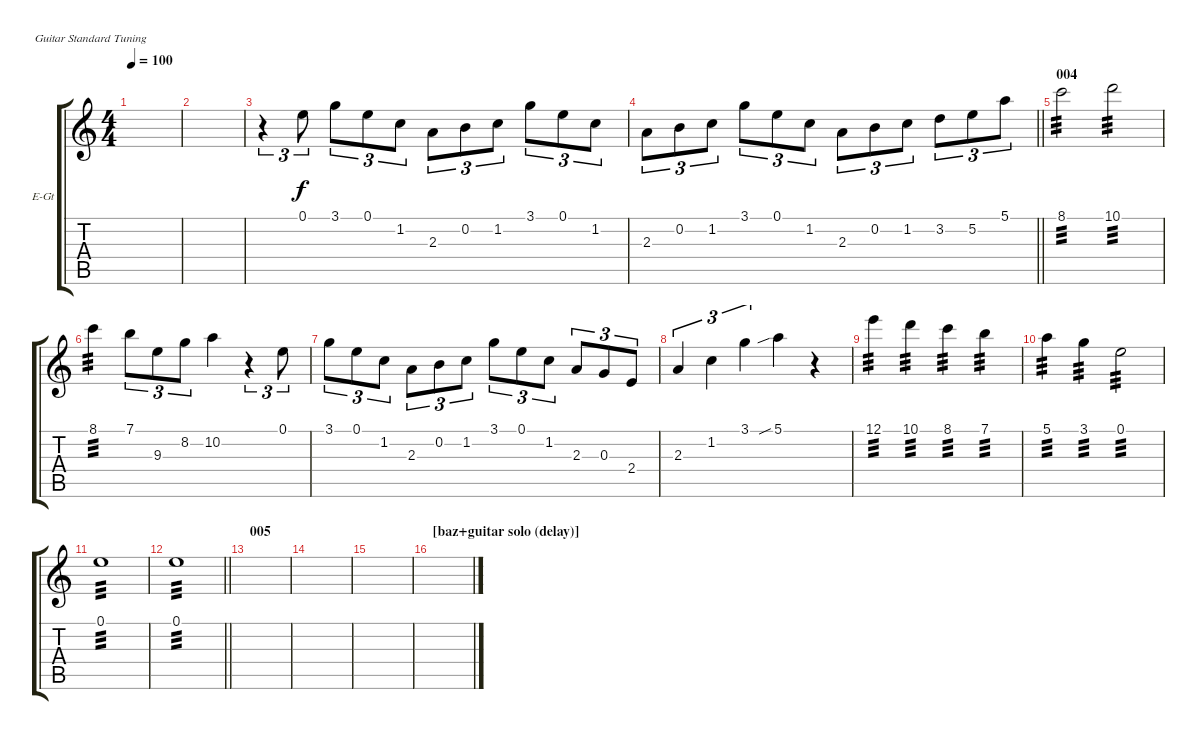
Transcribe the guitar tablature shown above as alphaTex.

\bracketExtendMode groupsimilarinstruments
\firstSystemTrackNameOrientation horizontal
\otherSystemsTrackNameOrientation horizontal
\track ("guitar solo (Anton Melichov)" "E-Gt") {instrument electricguitarclean}
\staff {score tabs}
\tuning (E4 B3 G3 D3 A2 E2)
\ts (4 4)
\tempo 100
\clef g2
\scale
0.333333
\ks aminor
|
\scale
0.333333 |
\scale
0.333333 r.4{tu (3 2)} 0.1.8{tu (3 2)} 3.1.8{tu (3 2)} 0.1.8{tu (3 2)} 1.2.8{tu (3 2)} 2.3.8{tu (3 2)} 0.2.8{tu (3 2)} 1.2.8{tu (3 2)} 3.1.8{tu (3 2)} 0.1.8{tu (3 2)} 1.2.8{tu (3 2)} |
\scale
0.333333
\barLineRight lightlight
2.3.8{tu (3 2)} 0.2.8{tu (3 2)} 1.2.8{tu (3 2)} 3.1.8{tu (3 2)} 0.1.8{tu (3 2)} 1.2.8{tu (3 2)} 2.3.8{tu (3 2)} 0.2.8{tu (3 2)} 1.2.8{tu (3 2)} 3.2.8{tu (3 2)} 5.2.8{tu (3 2)} 5.1.8{tu (3 2)} |
\section ("" "004")
\scale
0.333333 8.1.2{tp 3} 10.1.2{tp 3} |
\scale
0.333333 8.1.4{tp 3} 7.1.8{tu (3 2)} 9.3.8{tu (3 2)} 8.2.8{tu (3 2)} 10.2.4 r.4{tu (3 2)} 0.1.8{tu (3 2)} |
\scale
0.333333 3.1.8{tu (3 2)} 0.1.8{tu (3 2)} 1.2.8{tu (3 2)} 2.3.8{tu (3 2)} 0.2.8{tu (3 2)} 1.2.8{tu (3 2)} 3.1.8{tu (3 2)} 0.1.8{tu (3 2)} 1.2.8{tu (3 2)} 2.3.8{tu (3 2)} 0.3.8{tu (3 2)} 2.4.8{tu (3 2)} |
\scale
0.333333 2.3.4{tu (3 2)} 1.2.4{tu (3 2)} 3.1.4{tu (3 2)} 5.1{sib}.4 r.4 |
\scale
0.333333 12.1.4{tp 3} 10.1.4{tp 3} 8.1.4{tp 3} 7.1.4{tp 3} |
\scale
0.333333 5.1.4{tp 3} 3.1.4{tp 3} 0.1.2{tp 3} |
\scale
0.333333 0.1.1{tp 3} |
\scale
0.333333
\barLineRight lightlight
0.1.1{tp 3} |
\section ("" "005")
\scale
0.333333 |
\scale
0.333333 |
\scale
0.333333 |
\section ("" "[baz+guitar solo (delay)]")
\scale
0.333333
